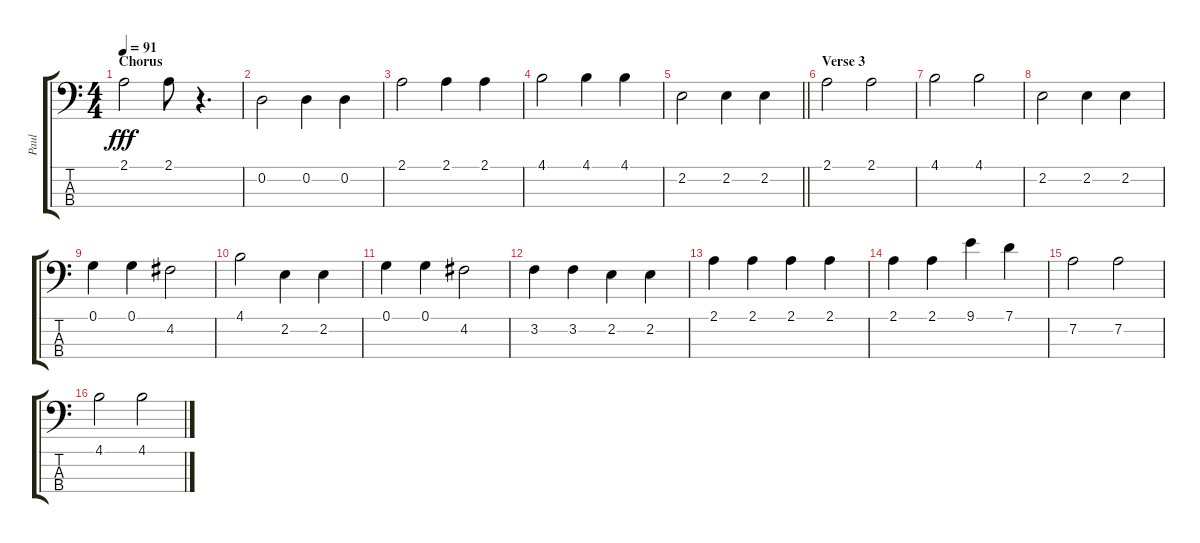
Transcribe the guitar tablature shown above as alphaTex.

\track ("Paul" "Paul") {instrument electricbassfinger}
\staff {score tabs}
\tuning (G2 D2 A1 E1) {hide}
\ts (4 4)
\section ("" "Chorus")
\tempo 91
\clef f4
\ks c
2.1.2{dy fff} 2.1.8 r.4{d} |
0.2.2 0.2.4 0.2.4 |
2.1.2 2.1.4 2.1.4 |
4.1.2 4.1.4 4.1.4 |
\barLineRight lightlight
2.2.2 2.2.4 2.2.4 |
\section ("" "Verse 3")
2.1.2 2.1.2 |
4.1.2 4.1.2 |
2.2.2 2.2.4 2.2.4 |
0.1.4 0.1.4 4.2.2 |
4.1.2 2.2.4 2.2.4 |
0.1.4 0.1.4 4.2.2 |
3.2.4 3.2.4 2.2.4 2.2.4 |
2.1.4 2.1.4 2.1.4 2.1.4 |
2.1.4 2.1.4 9.1.4 7.1.4 |
7.2.2 7.2.2 |
4.1.2 4.1.2
